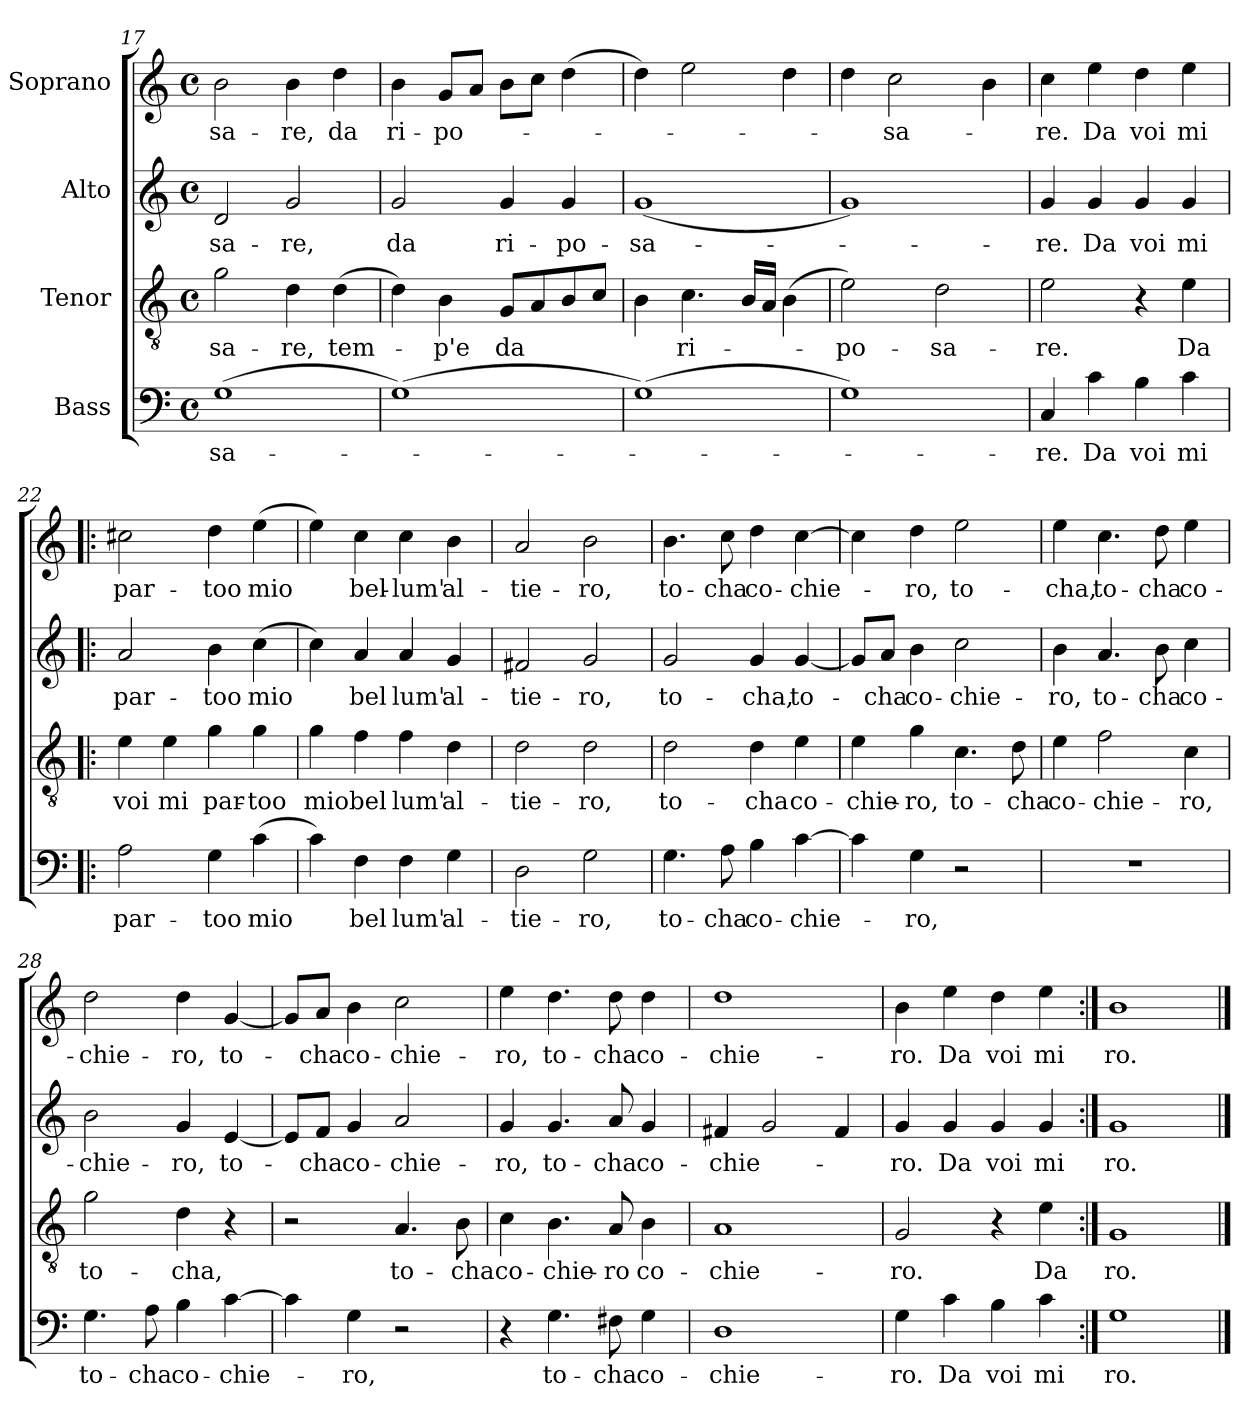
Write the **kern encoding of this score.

**kern	**text	**kern	**text	**kern	**text	**kern	**text
*part4	*part4	*part3	*part3	*part2	*part2	*part1	*part1
*staff4	*staff4	*staff3	*staff3	*staff2	*staff2	*staff1	*staff1
*I"Bass	*	*I"Tenor	*	*I"Alto	*	*I"Soprano	*
*clefF4	*	*clefGv2	*	*clefG2	*	*clefG2	*
*k[]	*	*k[]	*	*k[]	*	*k[]	*
*C:	*	*C:	*	*C:	*	*C:	*
*M4/4	*	*M4/4	*	*M4/4	*	*M4/4	*
*met(c)	*	*met(c)	*	*met(c)	*	*met(c)	*
=17	=17	=17	=17	=17	=17	=17	=17
(1G	-sa-	2g\	-sa-	2d/	-sa-	2b\	-sa-
.	.	4d\	-re,	2g/	-re,	4b\	-re,
.	.	(4d\	tem-	.	.	4dd\	da
=18	=18	=18	=18	=18	=18	=18	=18
(1G)	.	4d\)	.	2g/	da	4b\	ri-
.	.	4B\	-p'e	.	.	8g/L	-po-
.	.	.	.	.	.	8a/J	.
.	.	8G/L	da	4g/	ri-	8b\L	.
.	.	8A/	.	.	.	8cc\J	.
.	.	8B/	.	4g/	-po-	(4dd\	.
.	.	8c/J	.	.	.	.	.
=19	=19	=19	=19	=19	=19	=19	=19
(1G)	.	4B\	.	(1g	-sa-	4dd\)	.
.	.	4.c\	ri-	.	.	2ee\	.
.	.	16B/LL	.	.	.	.	.
.	.	16A/JJ	.	.	.	.	.
.	.	(4B\	.	.	.	4dd\	.
!!LO:PB:g=z
=20	=20	=20	=20	=20	=20	=20	=20
1G)	.	2e\)	-po-	1g)	.	4dd\	.
.	.	.	.	.	.	2cc\	-sa-
.	.	2d\	-sa-	.	.	.	.
.	.	.	.	.	.	4b\	.
=21	=21	=21	=21	=21	=21	=21	=21
4C/	-re.	2e\	-re.	4g/	-re.	4cc\	-re.
4c\	Da	.	.	4g/	Da	4ee\	Da
4B\	voi	4r	.	4g/	voi	4dd\	voi
4c\	mi	4e\	Da	4g/	mi	4ee\	mi
=22!|:	=22!|:	=22!|:	=22!|:	=22!|:	=22!|:	=22!|:	=22!|:
2A\	par-	4e\	voi	2a/	par-	2cc#X\	par-
.	.	4e\	mi	.	.	.	.
4G\	-too	4g\	par-	4b\	-too	4dd\	-too
(4c\	mio	4g\	-too	(4cc\	mio	(4ee\	mio
=23	=23	=23	=23	=23	=23	=23	=23
4c\)	.	4g\	mio	4cc\)	.	4ee\)	.
4F\	bel	4f\	bel	4a/	bel	4cc\	bel-
4F\	lum'	4f\	lum'	4a/	lum'	4cc\	-lum'
4G\	al-	4d\	al-	4g/	al-	4b\	al-
=24	=24	=24	=24	=24	=24	=24	=24
2D\	-tie-	2d\	-tie-	2f#X/	-tie-	2a/	-tie-
2G\	-ro,	2d\	-ro,	2g/	-ro,	2b\	-ro,
=25	=25	=25	=25	=25	=25	=25	=25
4.G\	to-	2d\	to-	2g/	to-	4.b\	to-
8A\	-cha	.	.	.	.	8cc\	-cha
4B\	co-	4d\	-cha	4g/	-cha,	4dd\	co-
[4c\	-chie-	4e\	co-	[4g/	to-	[4cc\	-chie-
!!LO:LB:g=z
=26	=26	=26	=26	=26	=26	=26	=26
4c\]	.	4e\	-chie-	8g/L]	.	4cc\]	.
.	.	.	.	8a/J	-cha	.	.
4G\	-ro,	4g\	-ro,	4b\	co-	4dd\	-ro,
2r	.	4.c\	to-	2cc\	-chie-	2ee\	to-
.	.	8d\	-cha	.	.	.	.
=27	=27	=27	=27	=27	=27	=27	=27
1r	.	4e\	co-	4b\	-ro,	4ee\	-cha,
.	.	2f\	-chie-	4.a/	to-	4.cc\	to-
.	.	.	.	8b\	-cha	8dd\	-cha
.	.	4c\	-ro,	4cc\	co-	4ee\	co-
=28	=28	=28	=28	=28	=28	=28	=28
4.G\	to-	2g\	to-	2b\	-chie-	2dd\	-chie-
8A\	-cha	.	.	.	.	.	.
4B\	co-	4d\	-cha,	4g/	-ro,	4dd\	-ro,
[4c\	-chie-	4r	.	[4e/	to-	[4g/	to-
=29	=29	=29	=29	=29	=29	=29	=29
4c\]	.	2r	.	8e/L]	.	8g/L]	.
.	.	.	.	8f/J	-cha	8a/J	-cha
4G\	-ro,	.	.	4g/	co-	4b\	co-
2r	.	4.A/	to-	2a/	-chie-	2cc\	-chie-
.	.	8B\	-cha	.	.	.	.
=30	=30	=30	=30	=30	=30	=30	=30
4r	.	4c\	co-	4g/	-ro,	4ee\	-ro,
4.G\	to-	4.B\	-chie-	4.g/	to-	4.dd\	to-
8F#X\	-cha	8A/	-ro	8a/	-cha	8dd\	-cha
4G\	co-	4B\	co-	4g/	co-	4dd\	co-
=31	=31	=31	=31	=31	=31	=31	=31
1D	-chie-	1A	-chie-	4f#X/	-chie-	1dd	-chie-
.	.	.	.	2g/	.	.	.
.	.	.	.	4f#/	.	.	.
!!LO:LB:g=z
=32	=32	=32	=32	=32	=32	=32	=32
4G\	-ro.	2G/	-ro.	4g/	-ro.	4b\	-ro.
4c\	Da	.	.	4g/	Da	4ee\	Da
4B\	voi	4r	.	4g/	voi	4dd\	voi
4c\	mi	4e\	Da	4g/	mi	4ee\	mi
=33:|!	=33:|!	=33:|!	=33:|!	=33:|!	=33:|!	=33:|!	=33:|!
1G	ro.	1G	ro.	1g	ro.	1b	ro.
==	==	==	==	==	==	==	==
*-	*-	*-	*-	*-	*-	*-	*-
